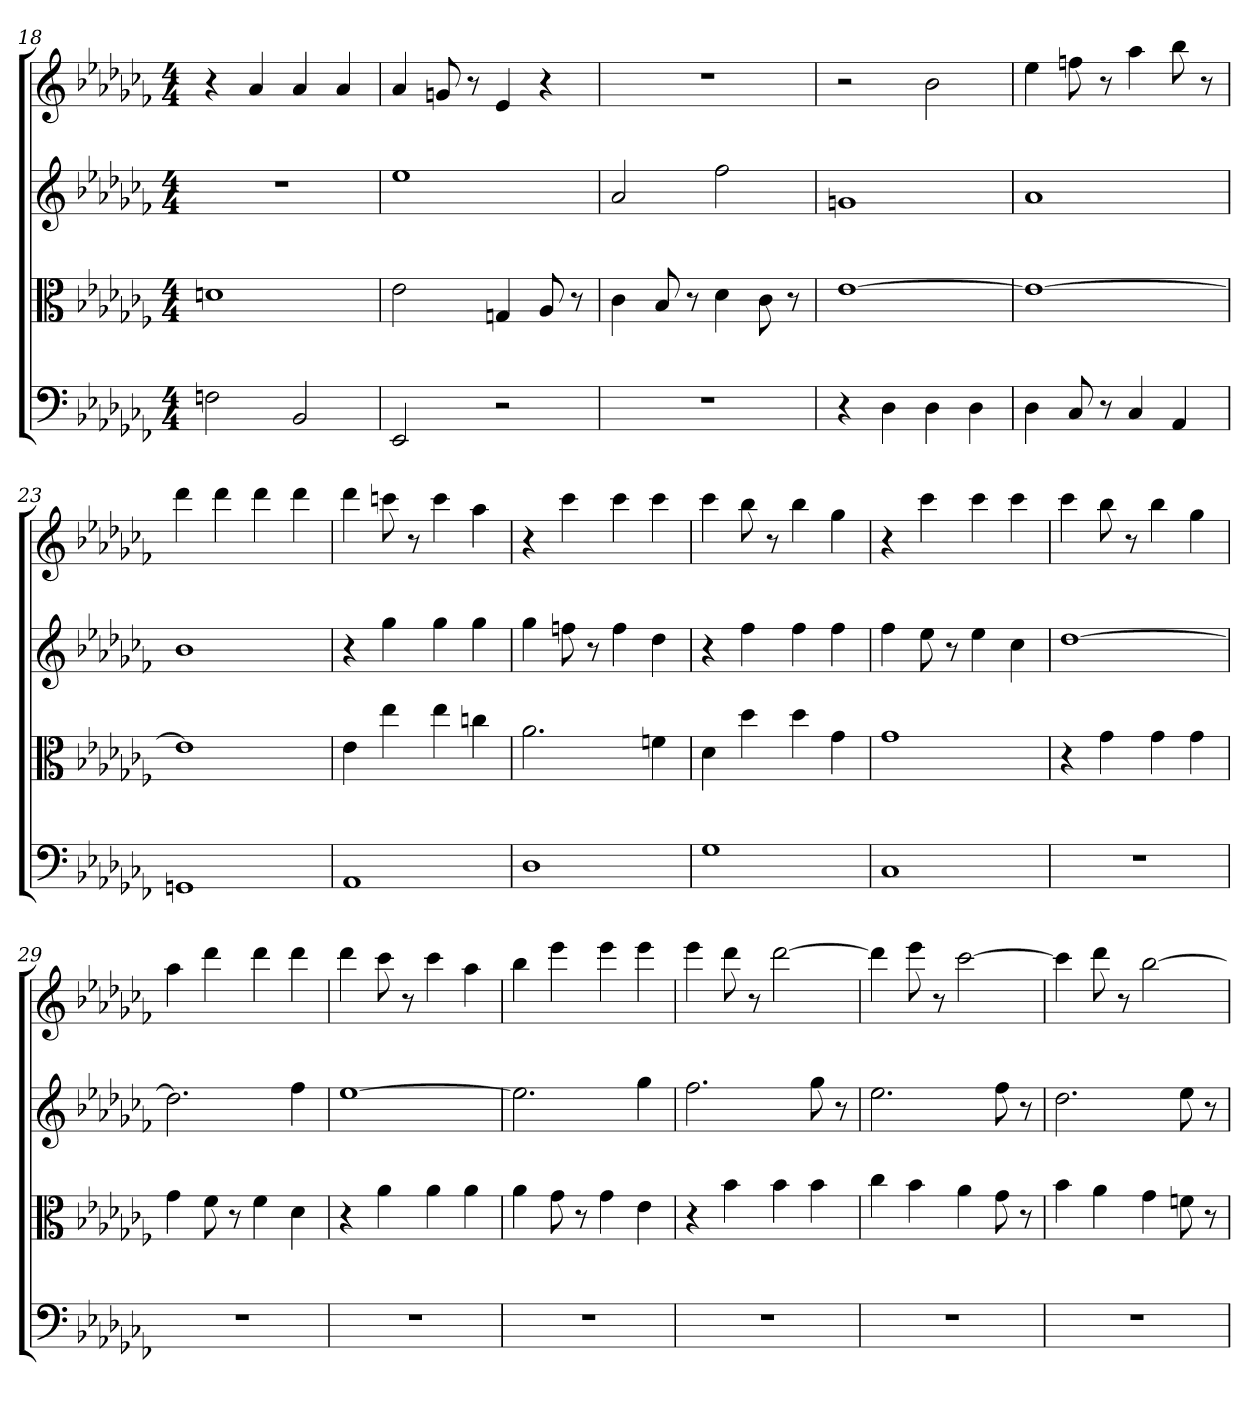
**kern	**kern	**kern	**kern
*part4	*part3	*part2	*part1
*staff4	*staff3	*staff2	*staff1
*clefF4	*clefC3	*clefG2	*clefG2
*k[b-e-a-d-g-c-f-]	*k[b-e-a-d-g-c-f-]	*k[b-e-a-d-g-c-f-]	*k[b-e-a-d-g-c-f-]
*a-:	*a-:	*a-:	*a-:
*M4/4	*M4/4	*M4/4	*M4/4
=18	=18	=18	=18
2Fn	1dn	1r	4r
.	.	.	4a-
2BB-	.	.	4a-
.	.	.	4a-
=19	=19	=19	=19
2EE-	2e-	1ee-	4a-
.	.	.	8gn
.	.	.	8r
2r	4Gn	.	4e-
.	8A-	.	4r
.	8r	.	.
=20	=20	=20	=20
1r	4c-	2a-	1r
.	8B-	.	.
.	8r	.	.
.	4d-	2ff-	.
.	8c-	.	.
.	8r	.	.
=21	=21	=21	=21
4r	[1e-	1gn	2r
4D-	.	.	.
4D-	.	.	2b-
4D-	.	.	.
=22	=22	=22	=22
4D-	1e-_	1a-	4ee-
8C-	.	.	8ffn
8r	.	.	8r
4C-	.	.	4aa-
4AA-	.	.	8bb-
.	.	.	8r
=23	=23	=23	=23
1GGn	1e-]	1b-	4ddd-
.	.	.	4ddd-
.	.	.	4ddd-
.	.	.	4ddd-
=24	=24	=24	=24
1AA-	4e-	4r	4ddd-
.	4ee-	4gg-	8cccn
.	.	.	8r
.	4ee-	4gg-	4ccc
.	4ccn	4gg-	4aa-
=25	=25	=25	=25
1D-	2.a-	4gg-	4r
.	.	8ffn	4ccc-
.	.	8r	.
.	.	4ff	4ccc-
.	4fn	4dd-	4ccc-
=26	=26	=26	=26
1G-	4d-	4r	4ccc-
.	4dd-	4ff-	8bb-
.	.	.	8r
.	4dd-	4ff-	4bb-
.	4g-	4ff-	4gg-
=27	=27	=27	=27
1C-	1g-	4ff-	4r
.	.	8ee-	4ccc-
.	.	8r	.
.	.	4ee-	4ccc-
.	.	4cc-	4ccc-
=28	=28	=28	=28
1r	4r	[1dd-	4ccc-
.	4g-	.	8bb-
.	.	.	8r
.	4g-	.	4bb-
.	4g-	.	4gg-
=29	=29	=29	=29
1r	4g-	2.dd-]	4aa-
.	8f-	.	4ddd-
.	8r	.	.
.	4f-	.	4ddd-
.	4d-	4ff-	4ddd-
=30	=30	=30	=30
1r	4r	[1ee-	4ddd-
.	4a-	.	8ccc-
.	.	.	8r
.	4a-	.	4ccc-
.	4a-	.	4aa-
=31	=31	=31	=31
1r	4a-	2.ee-]	4bb-
.	8g-	.	4eee-
.	8r	.	.
.	4g-	.	4eee-
.	4e-	4gg-	4eee-
=32	=32	=32	=32
1r	4r	2.ff-	4eee-
.	4b-	.	8ddd-
.	.	.	8r
.	4b-	.	[2ddd-
.	4b-	8gg-	.
.	.	8r	.
=33	=33	=33	=33
1r	4cc-	2.ee-	4ddd-]
.	4b-	.	8eee-
.	.	.	8r
.	4a-	.	[2ccc-
.	8g-	8ff-	.
.	8r	8r	.
=34	=34	=34	=34
1r	4b-	2.dd-	4ccc-]
.	4a-	.	8ddd-
.	.	.	8r
.	4g-	.	[2bb-
.	8fn	8ee-	.
.	8r	8r	.
=	=	=	=
*-	*-	*-	*-
